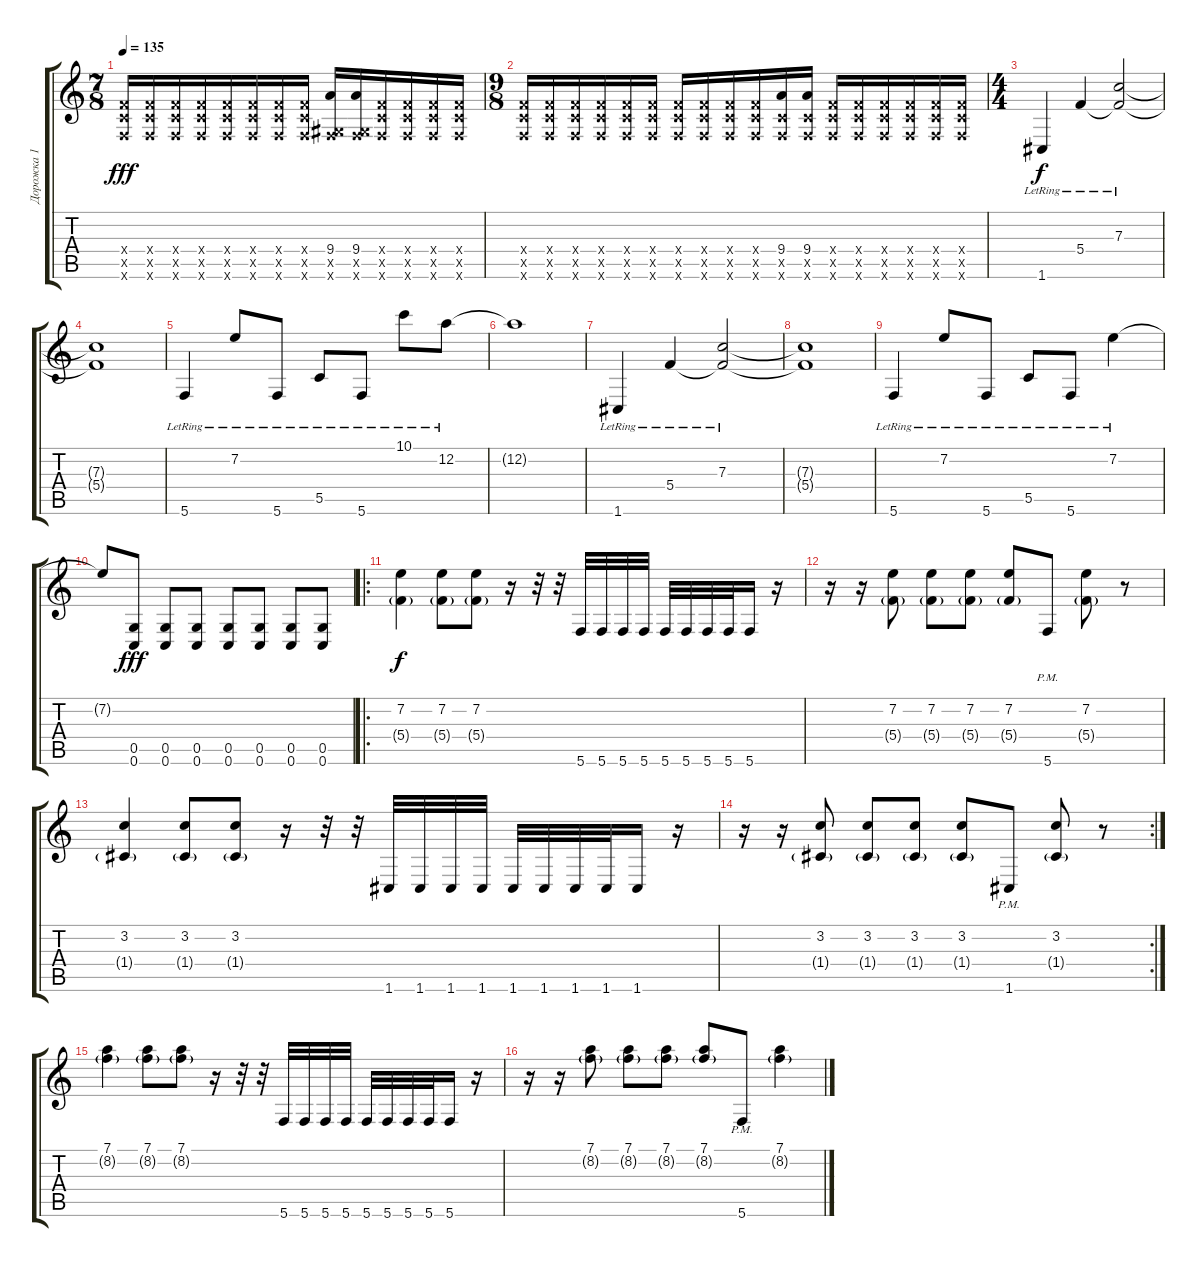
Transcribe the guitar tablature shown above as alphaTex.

\track ("Дорожка 1" "Дорожка 1") {instrument distortionguitar}
\staff {score tabs}
\tuning (D4 A3 F3 C3 G2 C2) {hide}
\ts (7 8)
\tempo 135
\clef g2
\ks c
(5.4{x} 5.5{x} 5.6{x}).16{dy fff} (5.4{x} 5.5{x} 5.6{x}).16 (5.4{x} 5.5{x} 5.6{x}).16 (5.4{x} 5.5{x} 5.6{x}).16 (5.4{x} 5.5{x} 5.6{x}).16 (5.4{x} 5.5{x} 5.6{x}).16 (5.4{x} 5.5{x} 5.6{x}).16 (5.4{x} 5.5{x} 5.6{x}).16 (9.4 1.5{x} 5.6{x}).16 (9.4 1.5{x} 5.6{x}).16 (5.4{x} 5.5{x} 5.6{x}).16 (5.4{x} 5.5{x} 5.6{x}).16 (5.4{x} 5.5{x} 5.6{x}).16 (5.4{x} 5.5{x} 5.6{x}).16 |
\ts (9 8)
(5.4{x} 5.5{x} 5.6{x}).16 (5.4{x} 5.5{x} 5.6{x}).16 (5.4{x} 5.5{x} 5.6{x}).16 (5.4{x} 5.5{x} 5.6{x}).16 (5.4{x} 5.5{x} 5.6{x}).16 (5.4{x} 5.5{x} 5.6{x}).16 (5.4{x} 5.5{x} 5.6{x}).16 (5.4{x} 5.5{x} 5.6{x}).16 (5.4{x} 5.5{x} 5.6{x}).16 (5.4{x} 5.5{x} 5.6{x}).16 (9.4 5.5{x} 5.6{x}).16 (9.4 5.5{x} 5.6{x}).16 (5.4{x} 5.5{x} 5.6{x}).16 (5.4{x} 5.5{x} 5.6{x}).16 (5.4{x} 5.5{x} 5.6{x}).16 (5.4{x} 5.5{x} 5.6{x}).16 (5.4{x} 5.5{x} 5.6{x}).16 (5.4{x} 5.5{x} 5.6{x}).16 |
\ts (4 4)
1.6{lr}.4{dy f volume 14} 5.4{lr}.4 (7.3{lr} 5.4{t}).2 |
(7.3{t} 5.4{t}).1 |
5.6{lr}.4 7.2{lr}.8 5.6{lr}.8 5.5{lr}.8 5.6{lr}.8 10.1{lr}.8 12.2{lr}.8 |
12.2{t}.1 |
1.6{lr}.4 5.4{lr}.4 (7.3{lr} 5.4{t}).2 |
(7.3{t} 5.4{t}).1 |
5.6{lr}.4 7.2{lr}.8 5.6{lr}.8 5.5{lr}.8 5.6{lr}.8 7.2{lr}.4 |
7.2{t}.8 (0.5 0.6).8{dy fff} (0.5 0.6).8 (0.5 0.6).8 (0.5 0.6).8 (0.5 0.6).8 (0.5 0.6).8 (0.5 0.6).8 |
\ro
(7.2 5.4{g}).4{dy f} (7.2 5.4{g}).8 (7.2 5.4{g}).8 r.16 r.32 r.32 5.6.32 5.6.32 5.6.32 5.6.32 5.6.32 5.6.32 5.6.32 5.6.32 5.6.16 r.16 |
r.16 r.16 (7.2 5.4{g}).8 (7.2 5.4{g}).8 (7.2 5.4{g}).8 (7.2 5.4{g}).8 5.6{pm}.8 (7.2 5.4{g}).8 r.8 |
(3.2 1.4{g}).4 (3.2 1.4{g}).8 (3.2 1.4{g}).8 r.16 r.32 r.32 1.6.32 1.6.32 1.6.32 1.6.32 1.6.32 1.6.32 1.6.32 1.6.32 1.6.16 r.16 |
\rc 2
r.16 r.16 (3.2 1.4{g}).8 (3.2 1.4{g}).8 (3.2 1.4{g}).8 (3.2 1.4{g}).8 1.6{pm}.8 (3.2 1.4{g}).8 r.8 |
(7.1 8.2{g}).4 (7.1 8.2{g}).8 (7.1 8.2{g}).8 r.16 r.32 r.32 5.6.32 5.6.32 5.6.32 5.6.32 5.6.32 5.6.32 5.6.32 5.6.32 5.6.16 r.16 |
r.16 r.16 (7.1 8.2{g}).8 (7.1 8.2{g}).8 (7.1 8.2{g}).8 (7.1 8.2{g}).8 5.6{pm}.8 (7.1 8.2{g}).4
